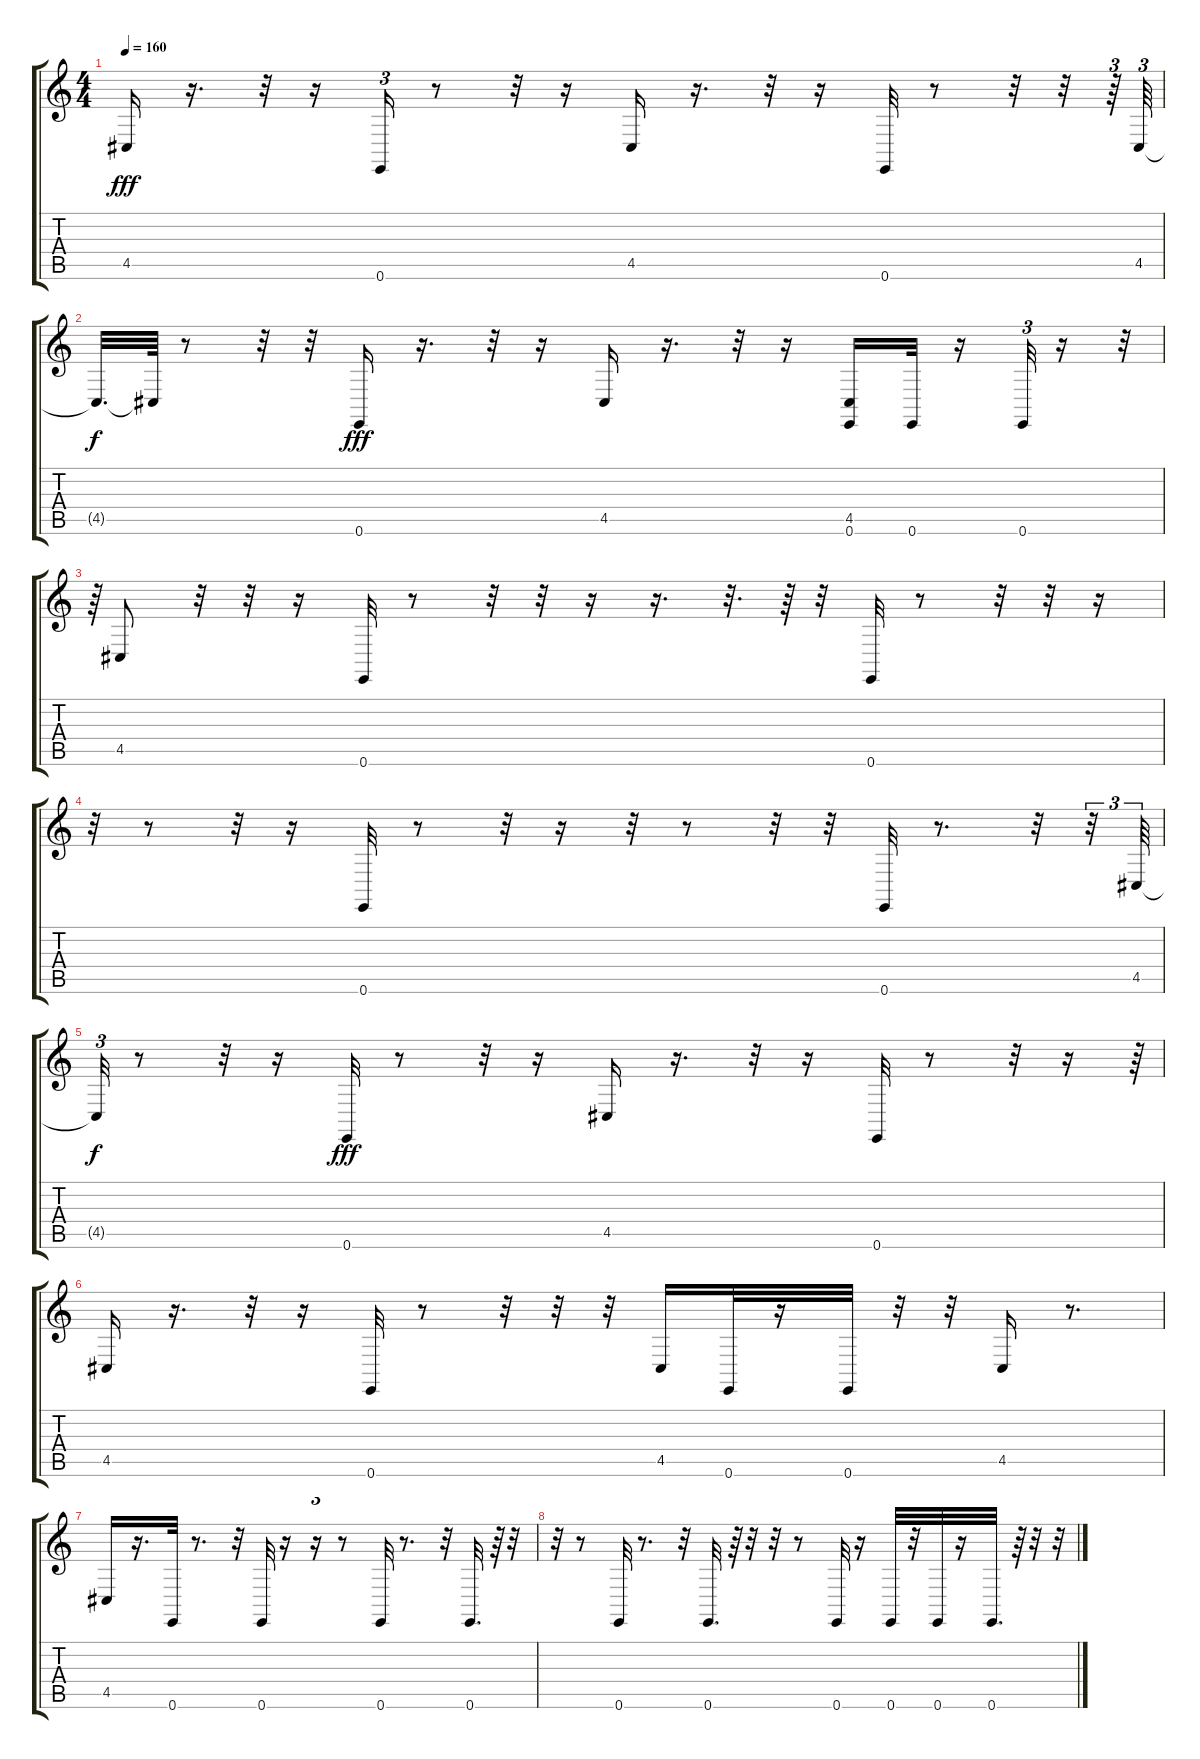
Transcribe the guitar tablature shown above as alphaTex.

\track "" {instrument acousticgrandpiano}
\staff {score tabs}
\tuning (E4 B3 G3 D3 A2 E2) {hide}
\ts (4 4)
\tempo 160
\clef g2
\ks c
4.5.16{dy fff} r.16{d} r.32 r.16 0.6.16{tu (3 2)} r.8 r.32 r.16 4.5.16 r.16{d} r.32 r.16 0.6.32 r.8 r.32 r.32 r.64{tu (3 2)} 4.5.64{tu (3 2)} |
4.5{t}.32{d dy f} 4.5{t}.64 r.8 r.32 r.32 0.6.16{dy fff} r.16{d} r.32 r.16 4.5.16 r.16{d} r.32 r.16 (4.5 0.6).16 0.6.32 r.16 0.6.32{tu (3 2)} r.16 r.32{tu (3 2)} |
r.64{tu (3 2)} 4.5.8 r.32 r.32 r.16 0.6.32 r.8 r.32 r.32 r.16 r.16{d} r.32{d} r.64 r.32 0.6.32 r.8 r.32 r.32 r.16 |
r.32 r.8 r.32 r.16 0.6.32 r.8 r.32 r.16 r.32 r.8 r.32 r.32 0.6.32 r.8{d} r.32 r.32{tu (3 2)} 4.5.64{tu (3 2)} |
4.5{t}.32{tu (3 2) dy f} r.8 r.32 r.16 0.6.32{dy fff} r.8 r.32 r.16 4.5.16 r.16{d} r.32 r.16 0.6.32 r.8 r.32 r.16 r.64{tu (3 2)} |
4.5.16 r.16{d} r.32 r.16 0.6.32 r.8 r.32 r.32 r.32 4.5.16 0.6.32 r.16 0.6.32 r.32 r.32 4.5.16 r.8{d} |
4.5.16 r.16{d} 0.6.32 r.8{d} r.32 0.6.32 r.16 r.16{tu (3 2)} r.8 0.6.32 r.8{d} r.32 0.6.32{d} r.64 r.32 |
r.32 r.8 0.6.32 r.8{d} r.32 0.6.32{d} r.64 r.32 r.32 r.8 0.6.32 r.16 0.6.32 r.32 0.6.32 r.16 0.6.32{d} r.64 r.32 r.32{tu (3 2)}
